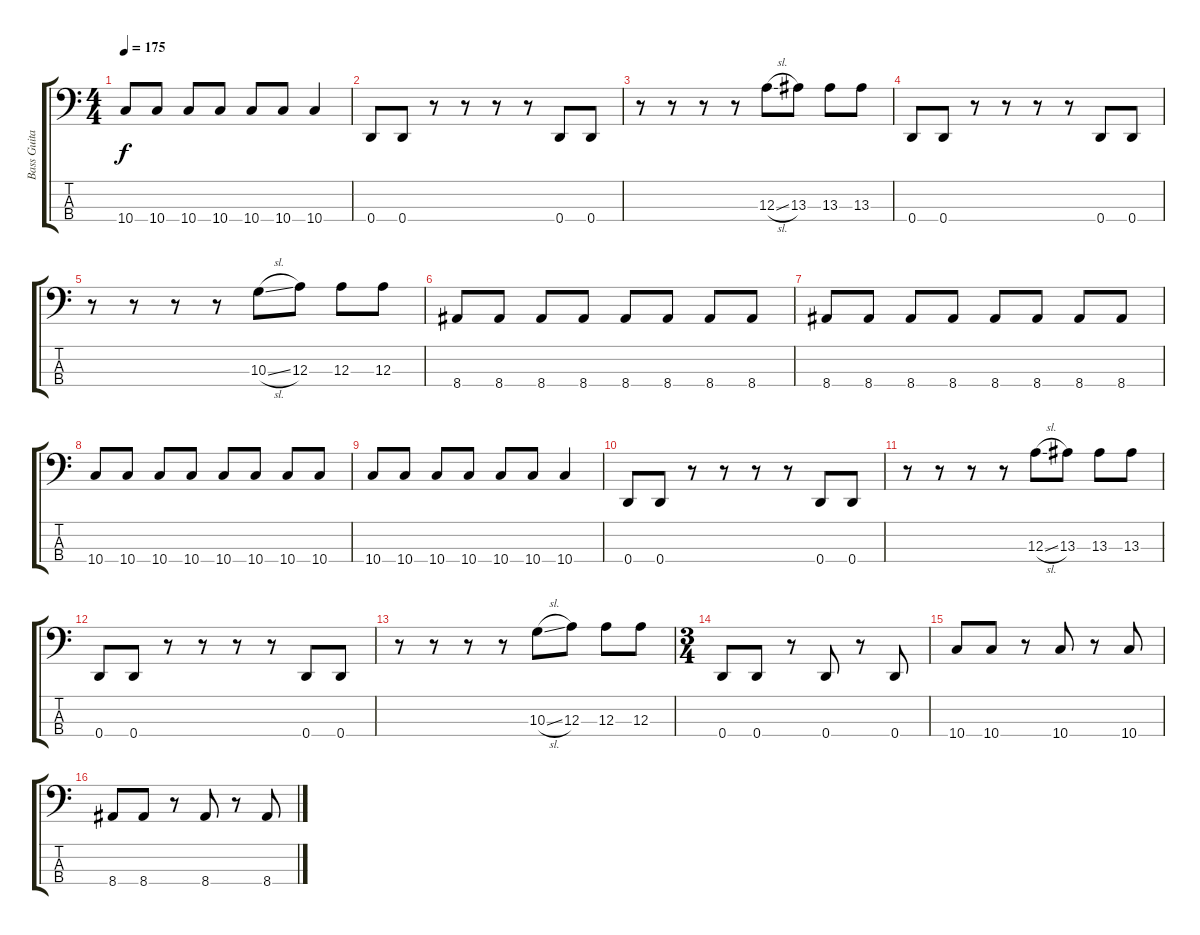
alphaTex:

\track ("Bass Guitar" "Bass Guita") {instrument electricbassfinger}
\staff {score tabs}
\tuning (G2 D2 A1 D1) {hide}
\ts (4 4)
\tempo 175
\clef f4
\ks c
10.4.8{dy f} 10.4.8 10.4.8 10.4.8 10.4.8 10.4.8 10.4.4 |
0.4.8 0.4.8 r.8 r.8 r.8 r.8 0.4.8 0.4.8 |
r.8 r.8 r.8 r.8 12.3{sl}.8 13.3.8 13.3.8 13.3.8 |
0.4.8 0.4.8 r.8 r.8 r.8 r.8 0.4.8 0.4.8 |
r.8 r.8 r.8 r.8 10.3{sl}.8 12.3.8 12.3.8 12.3.8 |
8.4.8 8.4.8 8.4.8 8.4.8 8.4.8 8.4.8 8.4.8 8.4.8 |
8.4.8 8.4.8 8.4.8 8.4.8 8.4.8 8.4.8 8.4.8 8.4.8 |
10.4.8 10.4.8 10.4.8 10.4.8 10.4.8 10.4.8 10.4.8 10.4.8 |
10.4.8 10.4.8 10.4.8 10.4.8 10.4.8 10.4.8 10.4.4 |
0.4.8 0.4.8 r.8 r.8 r.8 r.8 0.4.8 0.4.8 |
r.8 r.8 r.8 r.8 12.3{sl}.8 13.3.8 13.3.8 13.3.8 |
0.4.8 0.4.8 r.8 r.8 r.8 r.8 0.4.8 0.4.8 |
r.8 r.8 r.8 r.8 10.3{sl}.8 12.3.8 12.3.8 12.3.8 |
\ts (3 4)
0.4.8 0.4.8 r.8 0.4.8 r.8 0.4.8 |
10.4.8 10.4.8 r.8 10.4.8 r.8 10.4.8 |
8.4.8 8.4.8 r.8 8.4.8 r.8 8.4.8
